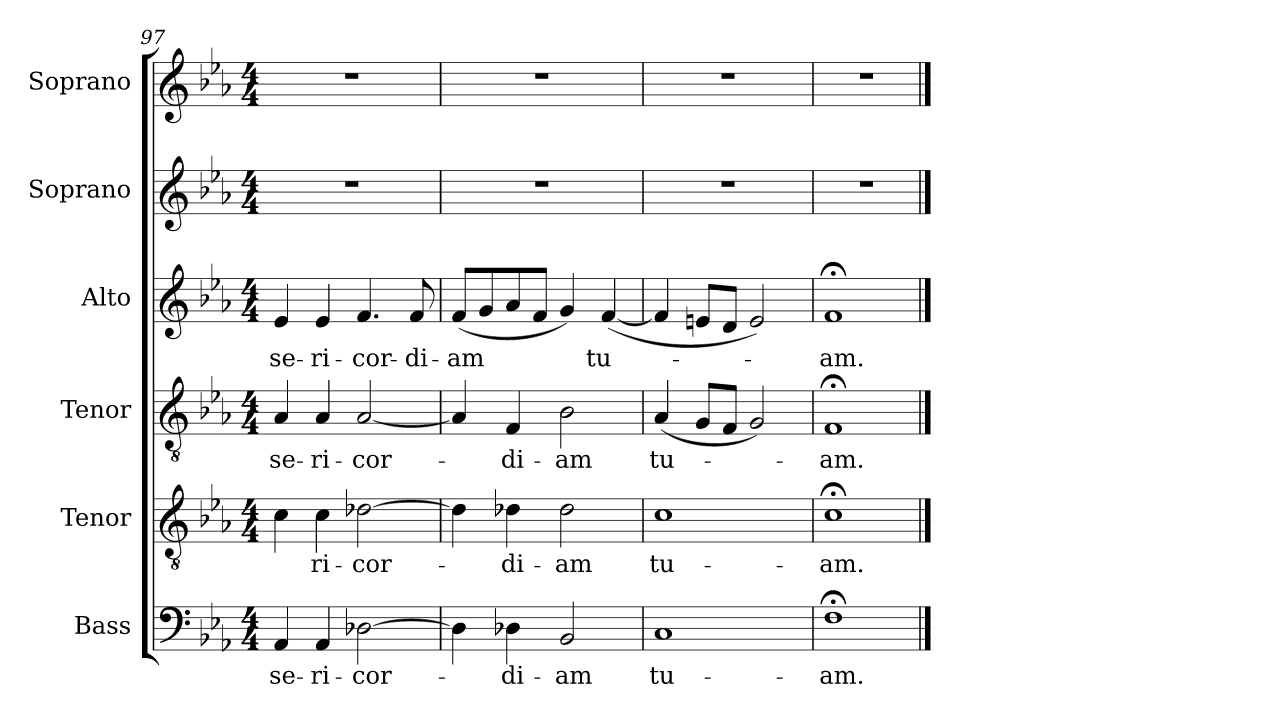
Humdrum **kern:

**kern	**text	**kern	**text	**kern	**text	**kern	**text	**kern	**kern
*part6	*part6	*part5	*part5	*part4	*part4	*part3	*part3	*part2	*part1
*staff6	*staff6	*staff5	*staff5	*staff4	*staff4	*staff3	*staff3	*staff2	*staff1
*I"Bass	*	*I"Tenor	*	*I"Tenor	*	*I"Alto	*	*I"Soprano	*I"Soprano
*I'B	*	*I'T	*	*I'T	*	*I'A	*	*I'S	*I'S
*clefF4	*	*clefGv2	*	*clefGv2	*	*clefG2	*	*clefG2	*clefG2
*	*	*ITrd7c12	*	*ITrd7c12	*	*	*	*	*
*k[b-e-a-]	*	*k[b-e-a-]	*	*k[b-e-a-]	*	*k[b-e-a-]	*	*k[b-e-a-]	*k[b-e-a-]
*E-:	*	*E-:	*	*E-:	*	*E-:	*	*E-:	*E-:
*M4/4	*	*M4/4	*	*M4/4	*	*M4/4	*	*M4/4	*M4/4
=97	=97	=97	=97	=97	=97	=97	=97	=97	=97
!	!LO:LY:b:color=#000000	!	!	!	!	!	!	!	!
!	!	!	!	!	!LO:LY:b:color=#000000	!	!	!	!
!	!	!	!	!	!	!	!LO:LY:b:color=#000000	!	!
4AA-i/	-se-	4Ci\	.	4AA-i/	-se-	4e-i/	-se-	1r	1r
!	!LO:LY:b:color=#000000	!	!	!	!	!	!	!	!
!	!	!	!LO:LY:b:color=#000000	!	!	!	!	!	!
!	!	!	!	!	!LO:LY:b:color=#000000	!	!	!	!
!	!	!	!	!	!	!	!LO:LY:b:color=#000000	!	!
4AA-i/	-ri-	4Ci\	-ri-	4AA-i/	-ri-	4e-i/	-ri-	.	.
!	!LO:LY:b:color=#000000	!	!	!	!	!	!	!	!
!	!	!	!LO:LY:b:color=#000000	!	!	!	!	!	!
!	!	!	!	!	!LO:LY:b:color=#000000	!	!	!	!
!	!	!	!	!	!	!	!LO:LY:b:color=#000000	!	!
[2D-Xi\	-cor-	[2D-Xi\	-cor-	[2AA-i/	-cor-	4.fi/	-cor-	.	.
!	!	!	!	!	!	!	!LO:LY:b:color=#000000	!	!
.	.	.	.	.	.	8fi/	-di-	.	.
=98	=98	=98	=98	=98	=98	=98	=98	=98	=98
!	!	!	!	!	!	!	!LO:LY:b:color=#000000	!	!
4D-i\]	.	4D-i\]	.	4AA-i/]	.	(8fi/L	-am	1r	1r
.	.	.	.	.	.	8gi/	.	.	.
!	!LO:LY:b:color=#000000	!	!	!	!	!	!	!	!
!	!	!	!LO:LY:b:color=#000000	!	!	!	!	!	!
!	!	!	!	!	!LO:LY:b:color=#000000	!	!	!	!
4D-Xi\	-di-	4D-Xi\	-di-	4FFi/	-di-	8a-i/	.	.	.
.	.	.	.	.	.	8fi/J	.	.	.
!	!LO:LY:b:color=#000000	!	!	!	!	!	!	!	!
!	!	!	!LO:LY:b:color=#000000	!	!	!	!	!	!
!	!	!	!	!	!LO:LY:b:color=#000000	!	!	!	!
2BB-i/	-am	2D-i\	-am	2BB-i\	-am	4gi/)	.	.	.
!	!	!	!	!	!	!	!LO:LY:b:color=#000000	!	!
.	.	.	.	.	.	([4fi/	tu-	.	.
=99	=99	=99	=99	=99	=99	=99	=99	=99	=99
!	!LO:LY:b:color=#000000	!	!	!	!	!	!	!	!
!	!	!	!LO:LY:b:color=#000000	!	!	!	!	!	!
!	!	!	!	!	!LO:LY:b:color=#000000	!	!	!	!
1Ci	tu-	1Ci	tu-	(4AA-i/	tu-	4fi/]	.	1r	1r
.	.	.	.	8GGi/L	.	8eni/L	.	.	.
.	.	.	.	8FFi/J	.	8di/J	.	.	.
.	.	.	.	2GGi/)	.	2ei/)	.	.	.
=100	=100	=100	=100	=100	=100	=100	=100	=100	=100
!	!LO:LY:b:color=#000000	!	!	!	!	!	!	!	!
!	!	!	!LO:LY:b:color=#000000	!	!	!	!	!	!
!	!	!	!	!	!LO:LY:b:color=#000000	!	!	!	!
!	!	!	!	!	!	!	!LO:LY:b:color=#000000	!	!
1F;i	-am.	1C;i	-am.	1FF;i	-am.	1f;i	-am.	1r	1r
==	==	==	==	==	==	==	==	==	==
*-	*-	*-	*-	*-	*-	*-	*-	*-	*-
